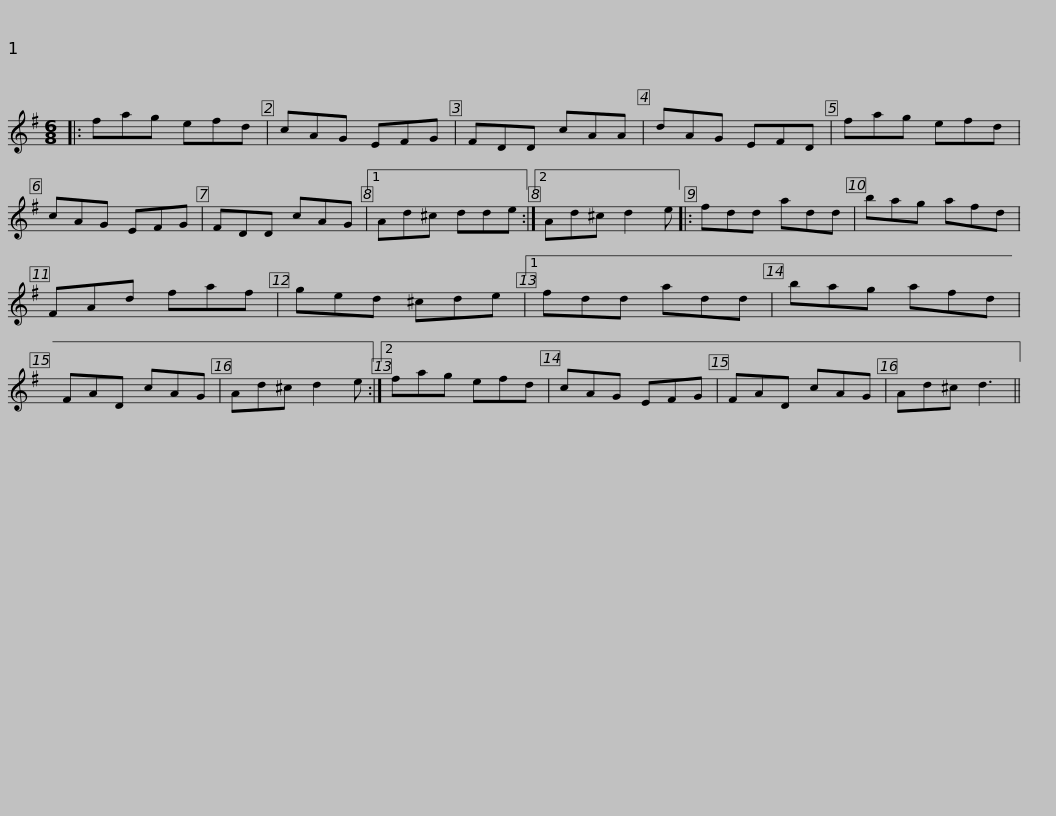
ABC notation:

X:1
L:1/8
M:6/8
I:linebreak $
K:G
V:1 treble
V:1
|: fag efd | cAG EFG | FDD cAA | dAG EFD | fag efd | %5
 cAG EFG | FDD cAG |1$ Ad^c dde :|2 Ad^c d2 e |: fdd add | %10
 bag afd | FAd faf | ged ^cde |1 fdd add |$ bag afd | %15
 FAD cAG | Ad^c d2 e :|2 fag efd | cAG EFG | FAD cAG | %20
 Ad^c d3 || %21
